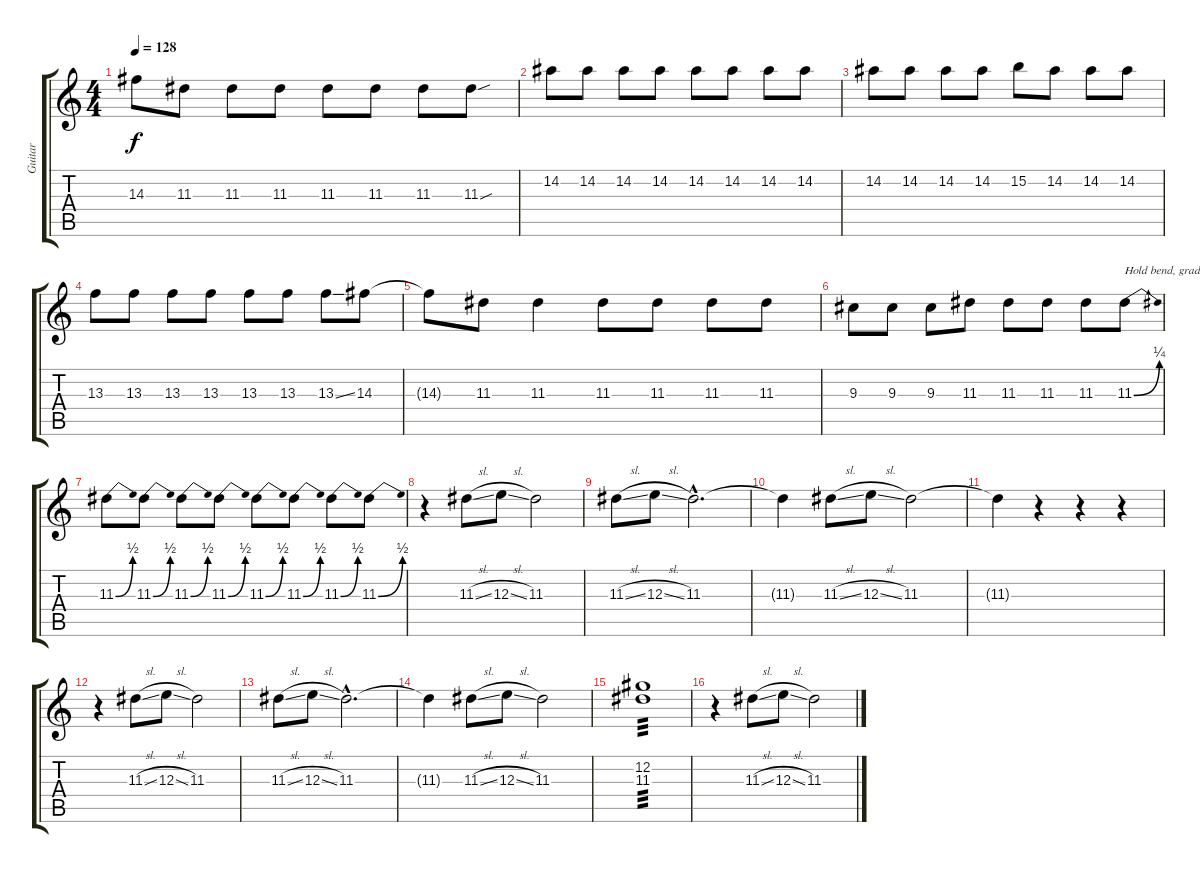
\track ("Guitar" "Guitar") {instrument electricguitarclean}
\staff {score tabs}
\tuning (Db4 Ab3 E3 B2 Gb2 Db2) {hide}
\ts (4 4)
\tempo 128
\clef g2
\ks c
14.3{t}.8{dy f} 11.3.8 11.3.8 11.3.8 11.3.8 11.3.8 11.3.8 11.3{sou}.8 |
14.2.8 14.2.8 14.2.8 14.2.8 14.2.8 14.2.8 14.2.8 14.2.8 |
14.2.8 14.2.8 14.2.8 14.2.8 15.2.8 14.2.8 14.2.8 14.2.8 |
13.3.8 13.3.8 13.3.8 13.3.8 13.3.8 13.3.8 13.3{ss}.8 14.3.8 |
14.3{t}.8 11.3.8 11.3.4 11.3.8 11.3.8 11.3.8 11.3.8 |
9.3.8 9.3.8 9.3.8 11.3.8 11.3.8 11.3.8 11.3.8 11.3{be (bend 0 0 60 1)}.8{txt "Hold bend, gradually increase"} |
11.3{be (bend 0 0 60 2)}.8 11.3{be (bend 0 0 60 2)}.8 11.3{be (bend 0 0 60 2)}.8 11.3{be (bend 0 0 60 2)}.8 11.3{be (bend 0 0 60 2)}.8 11.3{be (bend 0 0 60 2)}.8 11.3{be (bend 0 0 60 2)}.8 11.3{be (bend 0 0 60 2)}.8 |
r.4{volume 16 instrument distortionguitar} 11.3{sl}.8 12.3{sl}.8 11.3.2 |
11.3{sl}.8 12.3{sl}.8 11.3{hac}.2{d} |
11.3{t}.4 11.3{sl}.8 12.3{sl}.8 11.3.2 |
11.3{t}.4 r.4 r.4 r.4 |
r.4 11.3{sl}.8 12.3{sl}.8 11.3.2 |
11.3{sl}.8 12.3{sl}.8 11.3{hac}.2{d} |
11.3{t}.4 11.3{sl}.8 12.3{sl}.8 11.3.2 |
(12.2 11.3).1{tp 3} |
r.4{volume 16 instrument distortionguitar} 11.3{sl}.8 12.3{sl}.8 11.3.2
